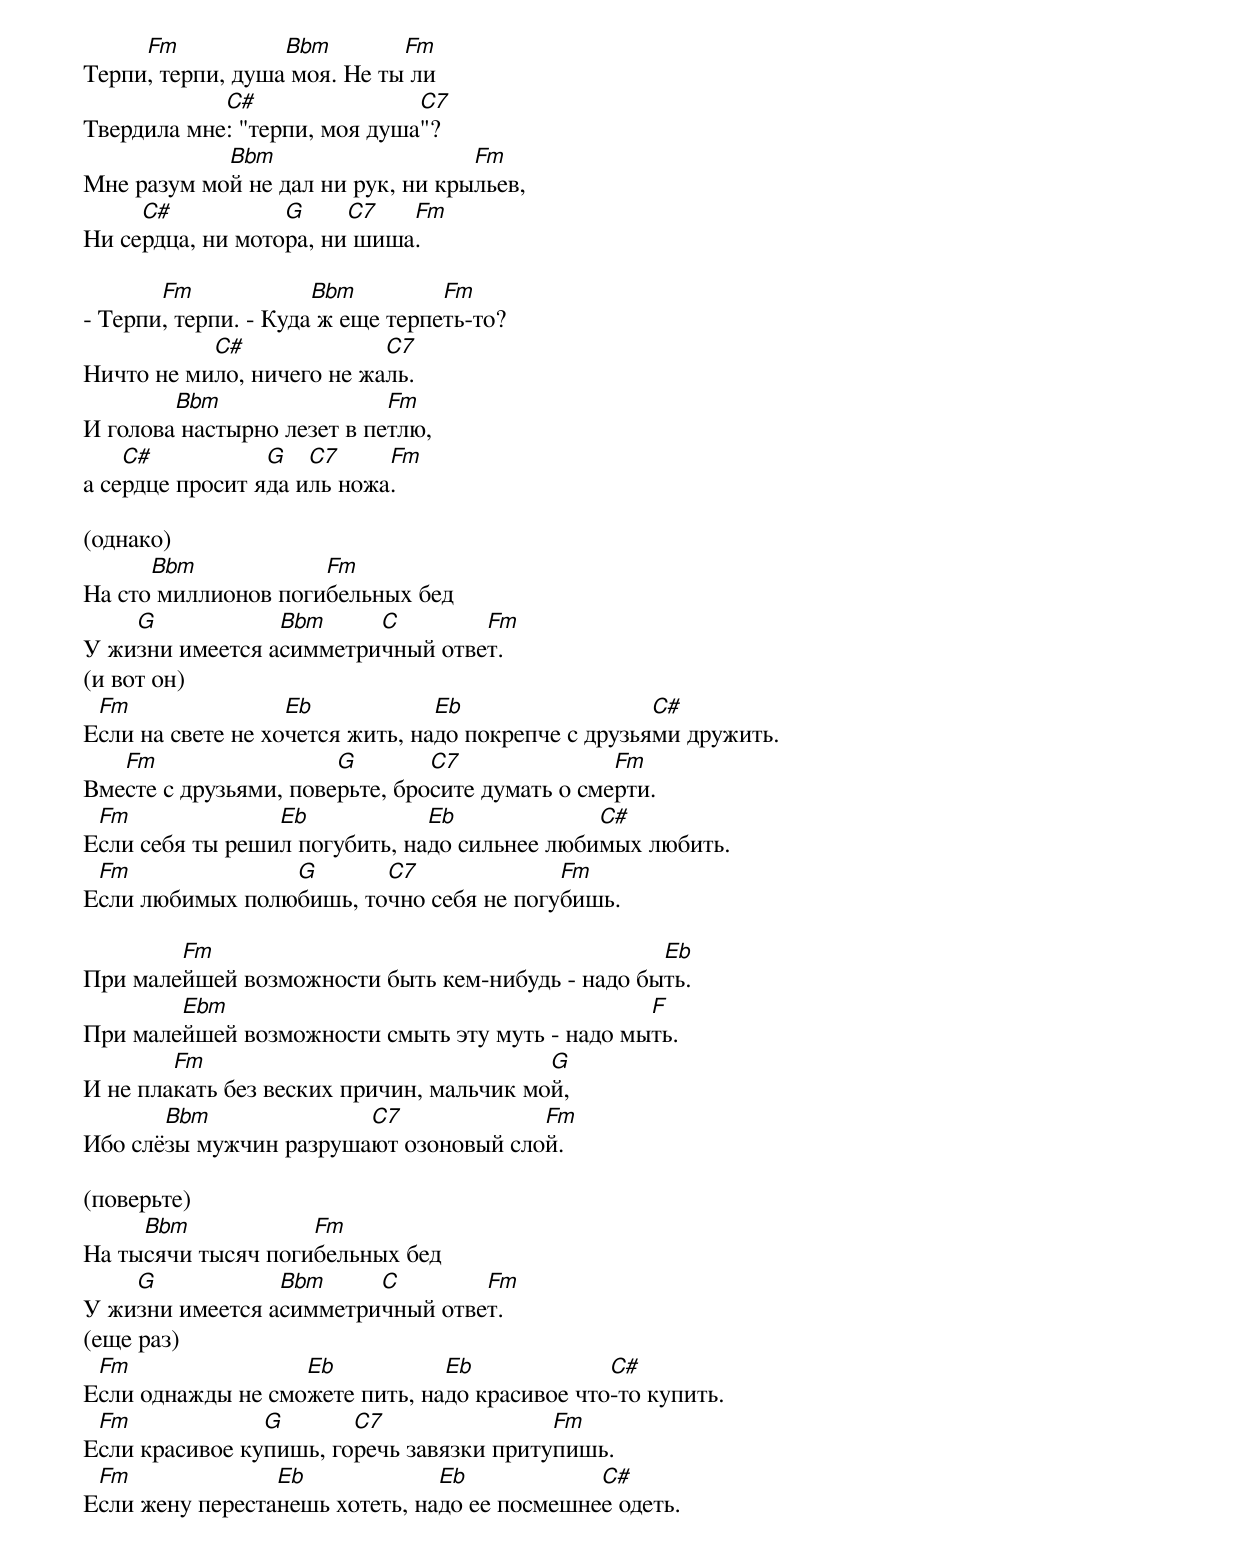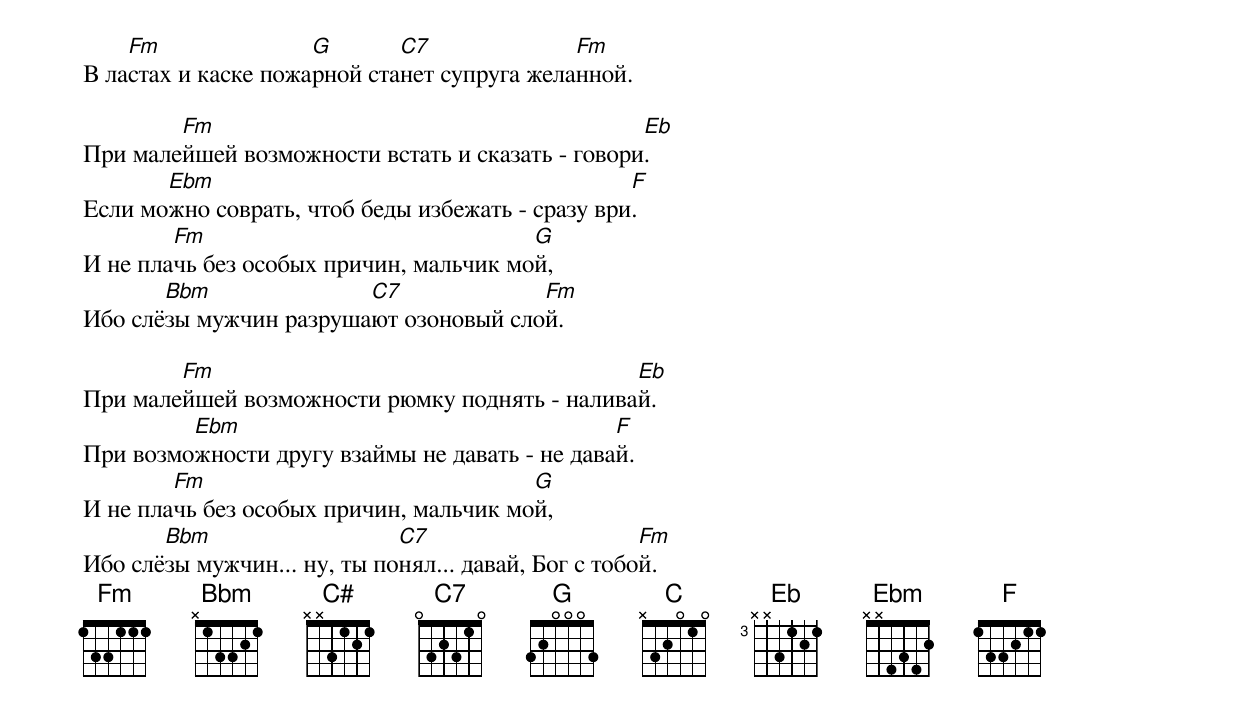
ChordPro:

Терпи[Fm], терпи, душа[Bbm] моя. Не ты[Fm] ли
Твердила мне[C#]: "терпи, моя душа[C7]"?
Мне разум мо[Bbm]й не дал ни рук, ни кры[Fm]льев,
Ни се[C#]рдца, ни мото[G]ра, ни[C7] шиша[Fm].

- Терпи[Fm], терпи. - Куда[Bbm] ж еще терпе[Fm]ть-то?
Ничто не ми[C#]ло, ничего не жа[C7]ль.
И голова[Bbm] настырно лезет в пе[Fm]тлю,
а се[C#]рдце просит я[G]да и[C7]ль ножа[Fm].

(однако)
На сто[Bbm] миллионов поги[Fm]бельных бед
У жи[G]зни имеется а[Bbm]симметри[C]чный отве[Fm]т.
(и вот он)
Е[Fm]сли на свете не хо[Eb]чется жить, на[Eb]до покрепче с друзья[C#]ми дружить.
Вме[Fm]сте с друзьями, пове[G]рьте, бро[C7]сите думать о сме[Fm]рти.
Е[Fm]сли себя ты реши[Eb]л погубить, на[Eb]до сильнее люби[C#]мых любить.
Е[Fm]сли любимых полю[G]бишь, то[C7]чно себя не погу[Fm]бишь.

При мале[Fm]йшей возможности быть кем-нибудь - надо бы[Eb]ть.
При мале[Ebm]йшей возможности смыть эту муть - надо мы[F]ть.
И не пла[Fm]кать без веских причин, мальчик мо[G]й,
Ибо слё[Bbm]зы мужчин разруша[C7]ют озоновый сло[Fm]й.

(поверьте)
На ты[Bbm]сячи тысяч поги[Fm]бельных бед
У жи[G]зни имеется а[Bbm]симметри[C]чный отве[Fm]т.
(еще раз)
Е[Fm]сли однажды не смо[Eb]жете пить, на[Eb]до красивое что[C#]-то купить.
Е[Fm]сли красивое ку[G]пишь, го[C7]речь завязки приту[Fm]пишь.
Е[Fm]сли жену переста[Eb]нешь хотеть, на[Eb]до ее посмешне[C#]е одеть.
В ла[Fm]стах и каске пожа[G]рной ста[C7]нет супруга жела[Fm]нной.

При мале[Fm]йшей возможности встать и сказать - говори[Eb].
Если мо[Ebm]жно соврать, чтоб беды избежать - сразу ври[F].
И не пла[Fm]чь без особых причин, мальчик мо[G]й,
Ибо слё[Bbm]зы мужчин разруша[C7]ют озоновый сло[Fm]й.

При мале[Fm]йшей возможности рюмку поднять - налива[Eb]й.
При возмо[Ebm]жности другу взаймы не давать - не дава[F]й.
И не пла[Fm]чь без особых причин, мальчик мо[G]й,
Ибо слё[Bbm]зы мужчин... ну, ты по[C7]нял... давай, Бог с тобо[Fm]й.
